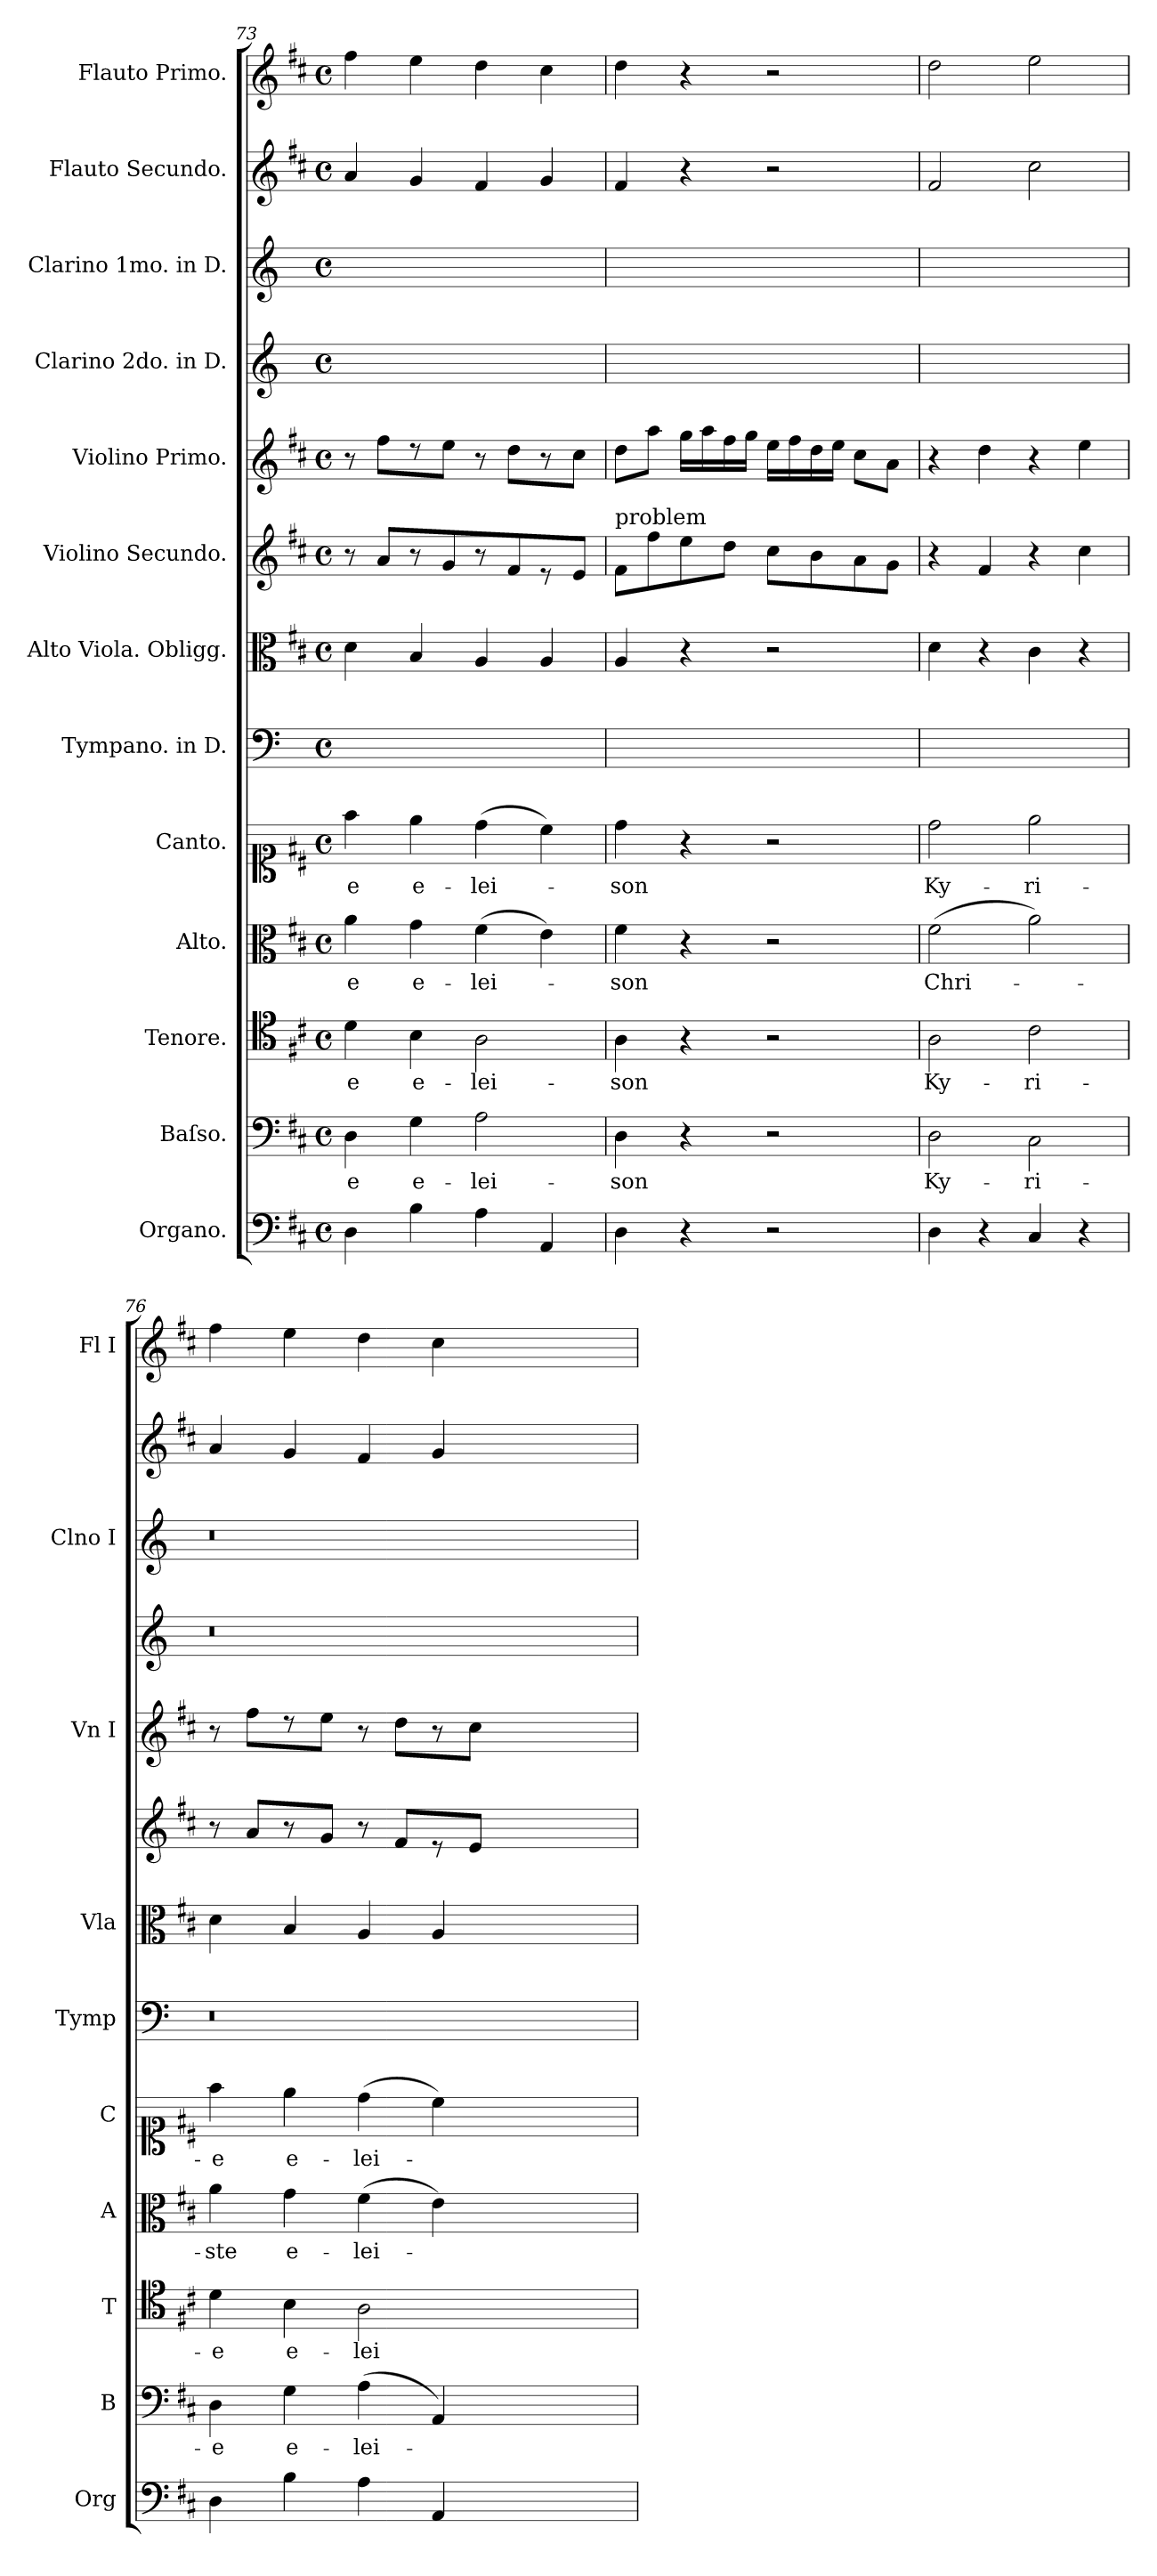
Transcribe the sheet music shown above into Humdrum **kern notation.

**kern	**kern	**text	**kern	**text	**kern	**text	**kern	**text	**kern	**kern	**kern	**kern	**kern	**kern	**kern	**kern
*part13	*part12	*part12	*part11	*part11	*part10	*part10	*part9	*part9	*part8	*part7	*part6	*part5	*part4	*part3	*part2	*part1
*staff13	*staff12	*staff12	*staff11	*staff11	*staff10	*staff10	*staff9	*staff9	*staff8	*staff7	*staff6	*staff5	*staff4	*staff3	*staff2	*staff1
*I"Organo.	*I"Baſso.	*	*I"Tenore.	*	*I"Alto.	*	*I"Canto.	*	*I"Tympano. in D.	*I"Alto Viola. Obligg.	*I"Violino Secundo.	*I"Violino Primo.	*I"Clarino 2do. in D.	*I"Clarino 1mo. in D.	*I"Flauto Secundo.	*I"Flauto Primo.
*I'Org	*I'B	*	*I'T	*	*I'A	*	*I'C	*	*I'Tymp	*I'Vla	*	*I'Vn I	*	*I'Clno I	*	*I'Fl I
*clefF4	*clefF4	*	*clefC4	*	*clefC3	*	*clefC1	*	*clefF4	*clefC3	*clefG2	*clefG2	*clefG2	*clefG2	*clefG2	*clefG2
*	*	*	*	*	*	*	*	*	*ITrd-1c-2	*	*	*	*ITrd-1c-2	*ITrd-1c-2	*	*
*k[f#c#]	*k[f#c#]	*	*k[f#c#]	*	*k[f#c#]	*	*k[f#c#]	*	*k[f#c#]	*k[f#c#]	*k[f#c#]	*k[f#c#]	*k[f#c#]	*k[f#c#]	*k[f#c#]	*k[f#c#]
*D:	*D:	*	*D:	*	*D:	*	*D:	*	*	*D:	*D:	*D:	*	*	*D:	*D:
*M4/4	*M4/4	*	*M4/4	*	*M4/4	*	*M4/4	*	*M4/4	*M4/4	*M4/4	*M4/4	*M4/4	*M4/4	*M4/4	*M4/4
*met(c)	*met(c)	*	*met(c)	*	*met(c)	*	*met(c)	*	*met(c)	*met(c)	*met(c)	*met(c)	*met(c)	*met(c)	*met(c)	*met(c)
=73	=73	=73	=73	=73	=73	=73	=73	=73	=73	=73	=73	=73	=73	=73	=73	=73
4D\	4D\	-e	4d\	-e	4a\	-e	4ff#\	-e	1ryy	4d\	8r	8r	1ryy	1ryy	4a/	4ff#\
.	.	.	.	.	.	.	.	.	.	.	8a/L	8ff#\L	.	.	.	.
4B\	4G\	e-	4B\	e-	4g\	e-	4ee\	e-	.	4B/	8r	8r	.	.	4g/	4ee\
.	.	.	.	.	.	.	.	.	.	.	8g/	8ee\J	.	.	.	.
4A\	2A\	-lei-	2A\	-lei-	(4f#\	-lei-	(4dd\	-lei-	.	4A/	8r	8r	.	.	4f#/	4dd\
.	.	.	.	.	.	.	.	.	.	.	8f#/	8dd\L	.	.	.	.
4AA/	.	.	.	.	4e\)	.	4cc#\)	.	.	4A/	8r	8r	.	.	4g/	4cc#\
.	.	.	.	.	.	.	.	.	.	.	8e/J	8cc#\J	.	.	.	.
=74	=74	=74	=74	=74	=74	=74	=74	=74	=74	=74	=74	=74	=74	=74	=74	=74
!	!	!	!	!	!	!	!	!	!	!	!LO:TX:a:t=problem	!	!	!	!	!
4D\	4D\	-son	4A\	-son	4f#\	-son	4dd\	-son	1ryy	4A/	8f#/L	8dd\L	1ryy	1ryy	4f#/	4dd\
.	.	.	.	.	.	.	.	.	.	.	8ff#\	8aa\J	.	.	.	.
4r	4r	.	4r	.	4r	.	4r	.	.	4r	8ee\	16gg\LL	.	.	4r	4r
.	.	.	.	.	.	.	.	.	.	.	.	16aa\	.	.	.	.
.	.	.	.	.	.	.	.	.	.	.	8dd\J	16ff#\	.	.	.	.
.	.	.	.	.	.	.	.	.	.	.	.	16gg\JJ	.	.	.	.
2r	2r	.	2r	.	2r	.	2r	.	.	2r	8cc#\L	16ee\LL	.	.	2r	2r
.	.	.	.	.	.	.	.	.	.	.	.	16ff#\	.	.	.	.
.	.	.	.	.	.	.	.	.	.	.	8b\	16dd\	.	.	.	.
.	.	.	.	.	.	.	.	.	.	.	.	16ee\JJ	.	.	.	.
.	.	.	.	.	.	.	.	.	.	.	8a\	8cc#\L	.	.	.	.
.	.	.	.	.	.	.	.	.	.	.	8g\J	8a\J	.	.	.	.
=75	=75	=75	=75	=75	=75	=75	=75	=75	=75	=75	=75	=75	=75	=75	=75	=75
4D\	2D\	Ky-	2A\	Ky-	(2f#\	Chri-	2dd\	Ky-	1ryy	4d\	4r	4r	1ryy	1ryy	2f#/	2dd\
4r	.	.	.	.	.	.	.	.	.	4r	4f#/	4dd\	.	.	.	.
4C#/	2C#\	-ri-	2c#\	-ri-	2a\)	.	2ee\	-ri-	.	4c#\	4r	4r	.	.	2cc#\	2ee\
4r	.	.	.	.	.	.	.	.	.	4r	4cc#\	4ee\	.	.	.	.
=76	=76	=76	=76	=76	=76	=76	=76	=76	=76	=76	=76	=76	=76	=76	=76	=76
4D\	4D\	-e	4d\	-e	4a\	-ste	4ff#\	-e	0r	4d\	8r	8r	0r	0r	4a/	4ff#\
.	.	.	.	.	.	.	.	.	.	.	8a/L	8ff#\L	.	.	.	.
4B\	4G\	e-	4B\	e-	4g\	e-	4ee\	e-	.	4B/	8r	8r	.	.	4g/	4ee\
.	.	.	.	.	.	.	.	.	.	.	8g/J	8ee\J	.	.	.	.
4A\	(4A\	-lei-	2A\	-lei-	(4f#\	-lei-	(4dd\	-lei-	.	4A/	8r	8r	.	.	4f#/	4dd\
.	.	.	.	.	.	.	.	.	.	.	8f#/L	8dd\L	.	.	.	.
4AA/	4AA/)	.	.	.	4e\)	.	4cc#\)	.	.	4A/	8r	8r	.	.	4g/	4cc#\
.	.	.	.	.	.	.	.	.	.	.	8e/J	8cc#\J	.	.	.	.
1ryy	1ryy	.	1ryy	.	1ryy	.	1ryy	.	.	1ryy	1ryy	1ryy	.	.	1ryy	1ryy
=	=	=	=	=	=	=	=	=	=	=	=	=	=	=	=	=
*-	*-	*-	*-	*-	*-	*-	*-	*-	*-	*-	*-	*-	*-	*-	*-	*-
